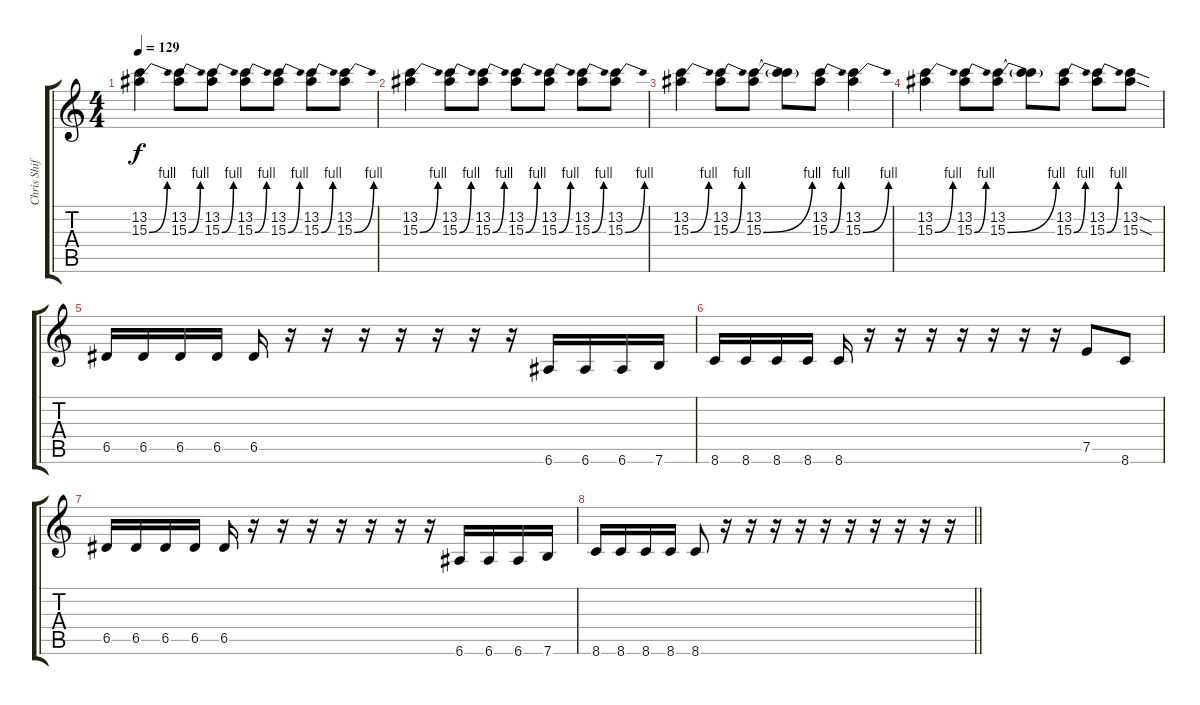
\track ("Chris Shifflet" "Chris Shif") {instrument overdrivenguitar}
\staff {score tabs}
\tuning (E4 B3 G3 D3 A2 E2) {hide}
\ts (4 4)
\tempo 129
\clef g2
\ks c
(13.2 15.3{be (bend 0 0 60 4)}).4{dy f} (13.2 15.3{be (bend 0 0 60 4)}).8 (13.2 15.3{be (bend 0 0 60 4)}).8 (13.2 15.3{be (bend 0 0 60 4)}).8 (13.2 15.3{be (bend 0 0 60 4)}).8 (13.2 15.3{be (bend 0 0 60 4)}).8 (13.2 15.3{be (bend 0 0 60 4)}).8 |
(13.2 15.3{be (bend 0 0 60 4)}).4 (13.2 15.3{be (bend 0 0 60 4)}).8 (13.2 15.3{be (bend 0 0 60 4)}).8 (13.2 15.3{be (bend 0 0 60 4)}).8 (13.2 15.3{be (bend 0 0 60 4)}).8 (13.2 15.3{be (bend 0 0 60 4)}).8 (13.2 15.3{be (bend 0 0 60 4)}).8 |
(13.2 15.3{be (bend 0 0 60 4)}).4 (13.2 15.3{be (bend 0 0 60 4)}).8 (13.2 15.3{be (bend 0 0 60 4)}).8 (13.2{t} 15.3{t}).8 (13.2 15.3{be (bend 0 0 60 4)}).8 (13.2 15.3{be (bend 0 0 60 4)}).4 |
(13.2 15.3{be (bend 0 0 60 4)}).4 (13.2 15.3{be (bend 0 0 60 4)}).8 (13.2 15.3{be (bend 0 0 60 4)}).8 (13.2{t} 15.3{t}).8 (13.2 15.3{be (bend 0 0 60 4)}).8 (13.2 15.3{be (bend 0 0 60 4)}).8 (13.2{sod} 15.3{sod}).8 |
6.5.16 6.5.16 6.5.16 6.5.16 6.5.16 r.16 r.16 r.16 r.16 r.16 r.16 r.16 6.6.16 6.6.16 6.6.16 7.6.16 |
8.6.16 8.6.16 8.6.16 8.6.16 8.6.16 r.16 r.16 r.16 r.16 r.16 r.16 r.16 7.5.8 8.6.8 |
6.5.16 6.5.16 6.5.16 6.5.16 6.5.16 r.16 r.16 r.16 r.16 r.16 r.16 r.16 6.6.16 6.6.16 6.6.16 7.6.16 |
\barLineRight lightlight
8.6.16 8.6.16 8.6.16 8.6.16 8.6.8 r.16 r.16 r.16 r.16 r.16 r.16 r.16 r.16 r.16 r.16
